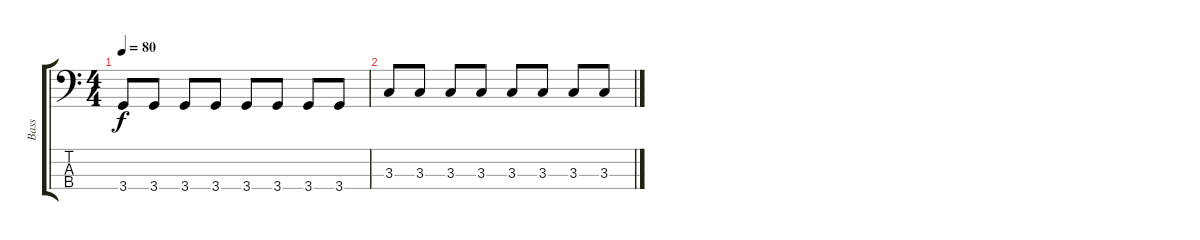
\track ("Bass" "Bass") {instrument electricbassfinger}
\staff {score tabs}
\tuning (G2 D2 A1 E1) {hide}
\ts (4 4)
\tempo 80
\clef f4
\ks c
3.4.8{dy f} 3.4.8 3.4.8 3.4.8 3.4.8 3.4.8 3.4.8 3.4.8 |
3.3.8 3.3.8 3.3.8 3.3.8 3.3.8 3.3.8 3.3.8 3.3.8
